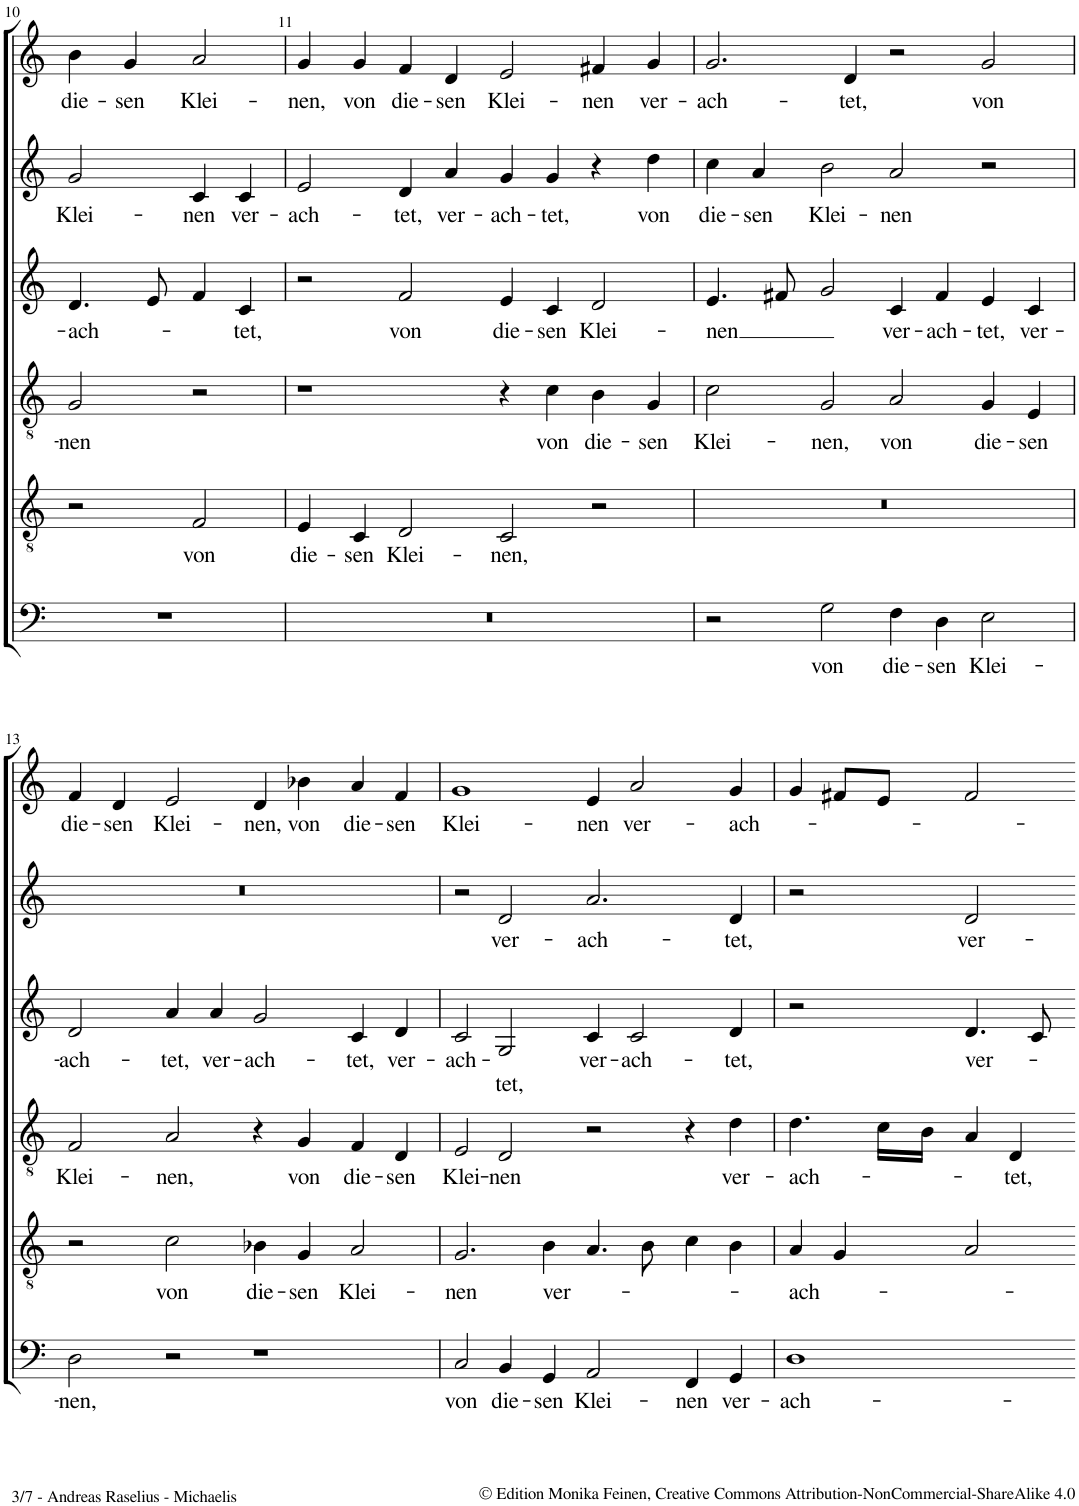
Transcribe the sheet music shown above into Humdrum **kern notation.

**kern	**text	**kern	**text	**kern	**text	**kern	**text	**kern	**text	**kern	**text
*part6	*part6	*part5	*part5	*part4	*part4	*part3	*part3	*part2	*part2	*part1	*part1
*staff6	*staff6	*staff5	*staff5	*staff4	*staff4	*staff3	*staff3	*staff2	*staff2	*staff1	*staff1
*I"Bassus	*	*I"Tenor	*	*I"Quintus	*	*I"Altus	*	*I"Sextus	*	*I"Cantus	*
!!LO:PB:g=z
*clefF4	*	*clefGv2	*	*clefGv2	*	*clefG2	*	*clefG2	*	*clefG2	*
*k[]	*	*k[]	*	*k[]	*	*k[]	*	*k[]	*	*k[]	*
*M4/2	*	*M4/2	*	*M4/2	*	*M4/2	*	*M4/2	*	*M4/2	*
*met(c)	*	*met(c)	*	*met(c)	*	*met(c)	*	*met(c)	*	*met(c)	*
=10	=10	=10	=10	=10	=10	=10	=10	=10	=10	=10	=10
!	!	!	!	!	!LO:LY:b	!	!LO:LY:b	!	!LO:LY:b	!	!LO:LY:b
0r	.	2r	.	2G/	-nen	4.d/	-ach-	2g/	Klei-	4b\	die-
!	!	!	!	!	!	!	!	!	!	!	!LO:LY:b
.	.	.	.	.	.	.	.	.	.	4g/	-sen
.	.	.	.	.	.	8e/	.	.	.	.	.
!	!	!	!LO:LY:b	!	!	!	!	!	!LO:LY:b	!	!LO:LY:b
.	.	2F/	von	2r	.	4f/	.	4c/	-nen	2a/	Klei-
!	!	!	!	!	!	!	!LO:LY:b	!	!LO:LY:b	!	!
.	.	.	.	.	.	4c/	-tet,	4c/	ver-	.	.
.	.	1ryy	.	1ryy	.	1ryy	.	1ryy	.	1ryy	.
=11	=11	=11	=11	=11	=11	=11	=11	=11	=11	=11	=11
!	!	!	!LO:LY:b	!	!	!	!	!	!LO:LY:b	!	!LO:LY:b
0r	.	4E/	die-	1r	.	2r	.	2e/	-ach-	4g/	-nen,
!	!	!	!LO:LY:b	!	!	!	!	!	!	!	!LO:LY:b
.	.	4C/	-sen	.	.	.	.	.	.	4g/	von
!	!	!	!LO:LY:b	!	!	!	!LO:LY:b	!	!LO:LY:b	!	!LO:LY:b
.	.	2D/	Klei-	.	.	2f/	von	4d/	-tet,	4f/	die-
!	!	!	!	!	!	!	!	!	!LO:LY:b	!	!LO:LY:b
.	.	.	.	.	.	.	.	4a/	ver-	4d/	-sen
!	!	!	!LO:LY:b	!	!	!	!LO:LY:b	!	!LO:LY:b	!	!LO:LY:b
.	.	2C/	-nen,	4r	.	4e/	die-	4g/	-ach-	2e/	Klei-
!	!	!	!	!	!LO:LY:b	!	!LO:LY:b	!	!LO:LY:b	!	!
.	.	.	.	4c\	von	4c/	-sen	4g/	-tet,	.	.
!	!	!	!	!	!LO:LY:b	!	!LO:LY:b	!	!	!	!LO:LY:b
.	.	2r	.	4B\	die-	2d/	Klei-	4r	.	4f#X/	-nen
!	!	!	!	!	!LO:LY:b	!	!	!	!LO:LY:b	!	!LO:LY:b
.	.	.	.	4G/	-sen	.	.	4dd\	von	4g/	ver-
=12	=12	=12	=12	=12	=12	=12	=12	=12	=12	=12	=12
!	!	!	!	!	!LO:LY:b	!	!LO:LY:b	!	!LO:LY:b	!	!LO:LY:b
2r	.	0r	.	2c\	Klei-	4.e/	-nen	4cc\	die-	2.g/	-ach-
!	!	!	!	!	!	!	!	!	!LO:LY:b	!	!
.	.	.	.	.	.	.	.	4a/	-sen	.	.
.	.	.	.	.	.	8f#X/	.	.	.	.	.
!	!LO:LY:b	!	!	!	!LO:LY:b	!	!	!	!LO:LY:b	!	!
2G\	von	.	.	2G/	-nen,	2g/	.	2b\	Klei-	.	.
!	!	!	!	!	!	!	!	!	!	!	!LO:LY:b
.	.	.	.	.	.	.	.	.	.	4d/	-tet,
!	!LO:LY:b	!	!	!	!LO:LY:b	!	!LO:LY:b	!	!LO:LY:b	!	!
4F\	die-	.	.	2A/	von	4c/	ver-	2a/	-nen	2r	.
!	!LO:LY:b	!	!	!	!	!	!LO:LY:b	!	!	!	!
4D\	-sen	.	.	.	.	4f#/	-ach-	.	.	.	.
!	!LO:LY:b	!	!	!	!LO:LY:b	!	!LO:LY:b	!	!	!	!LO:LY:b
2E\	Klei-	.	.	4G/	die-	4e/	-tet,	2r	.	2g/	von
!	!	!	!	!	!LO:LY:b	!	!LO:LY:b	!	!	!	!
.	.	.	.	4E/	-sen	4c/	ver-	.	.	.	.
!!LO:LB:g=z
=13	=13	=13	=13	=13	=13	=13	=13	=13	=13	=13	=13
!	!LO:LY:b	!	!	!	!LO:LY:b	!	!LO:LY:b	!	!	!	!LO:LY:b
2D\	-nen,	2r	.	2F/	Klei-	2d/	-ach-	0r	.	4f/	die-
!	!	!	!	!	!	!	!	!	!	!	!LO:LY:b
.	.	.	.	.	.	.	.	.	.	4d/	-sen
!	!	!	!LO:LY:b	!	!LO:LY:b	!	!LO:LY:b	!	!	!	!LO:LY:b
2r	.	2c\	von	2A/	-nen,	4a/	-tet,	.	.	2e/	Klei-
!	!	!	!	!	!	!	!LO:LY:b	!	!	!	!
.	.	.	.	.	.	4a/	ver-	.	.	.	.
!	!	!	!LO:LY:b	!	!	!	!LO:LY:b	!	!	!	!LO:LY:b
1r	.	4B-X\	die-	4r	.	2g/	-ach-	.	.	4d/	-nen,
!	!	!	!LO:LY:b	!	!LO:LY:b	!	!	!	!	!	!LO:LY:b
.	.	4G/	-sen	4G/	von	.	.	.	.	4b-X\	von
!	!	!	!LO:LY:b	!	!LO:LY:b	!	!LO:LY:b	!	!	!	!LO:LY:b
.	.	2A/	Klei-	4F/	die-	4c/	-tet,	.	.	4a/	die-
!	!	!	!	!	!LO:LY:b	!	!LO:LY:b	!	!	!	!LO:LY:b
.	.	.	.	4D/	-sen	4d/	ver-	.	.	4f/	-sen
=14	=14	=14	=14	=14	=14	=14	=14	=14	=14	=14	=14
!	!LO:LY:b	!	!LO:LY:b	!	!LO:LY:b	!	!LO:LY:b	!	!	!	!LO:LY:b
2C/	von	2.G/	nen	2E/	Klei-	2c/	ach-	2r	.	1g	Klei-
!	!LO:LY:b	!	!	!	!LO:LY:b	!	!LO:LY:b	!	!LO:LY:b	!	!
4BB/	die-	.	.	2D/	-nen	2G/	-tet,	2d/	ver-	.	.
!	!LO:LY:b	!	!LO:LY:b	!	!	!	!	!	!	!	!
4GG/	-sen	4B\	ver-	.	.	.	.	.	.	.	.
!	!LO:LY:b	!	!	!	!	!	!LO:LY:b	!	!LO:LY:b	!	!LO:LY:b
2AA/	Klei-	4.A/	.	2r	.	4c/	ver-	2.a/	-ach-	4e/	-nen
!	!	!	!	!	!	!	!LO:LY:b	!	!	!	!LO:LY:b
.	.	.	.	.	.	2c/	-ach-	.	.	2a/	ver-
.	.	8B\	.	.	.	.	.	.	.	.	.
!	!LO:LY:b	!	!	!	!	!	!	!	!	!	!
4FF/	-nen	4c\	.	4r	.	.	.	.	.	.	.
!	!LO:LY:b	!	!	!	!LO:LY:b	!	!LO:LY:b	!	!LO:LY:b	!	!LO:LY:b
4GG/	ver-	4B\	.	4d\	ver-	4d/	-tet,	4d/	-tet,	4g/	-ach-
=15	=15	=15	=15	=15	=15	=15	=15	=15	=15	=15	=15
!	!LO:LY:b	!	!LO:LY:b	!	!LO:LY:b	!	!	!	!	!	!
1D	-ach-	4A/	-ach-	4.d\	-ach-	2r	.	2r	.	4g/	.
.	.	4G/	.	.	.	.	.	.	.	8f#X/L	.
.	.	.	.	16c\LL	.	.	.	.	.	8e/J	.
.	.	.	.	16B\JJ	.	.	.	.	.	.	.
!	!	!	!	!	!	!	!LO:LY:b	!	!LO:LY:b	!	!
.	.	2A/	.	4A/	.	4.d/	ver-	2d/	ver-	2f#/	.
!	!	!	!	!	!LO:LY:b	!	!	!	!	!	!
.	.	.	.	4D/	-tet,	.	.	.	.	.	.
.	.	.	.	.	.	8c/	.	.	.	.	.
=-	=-	=-	=-	=-	=-	=-	=-	=-	=-	=-	=-
*-	*-	*-	*-	*-	*-	*-	*-	*-	*-	*-	*-
